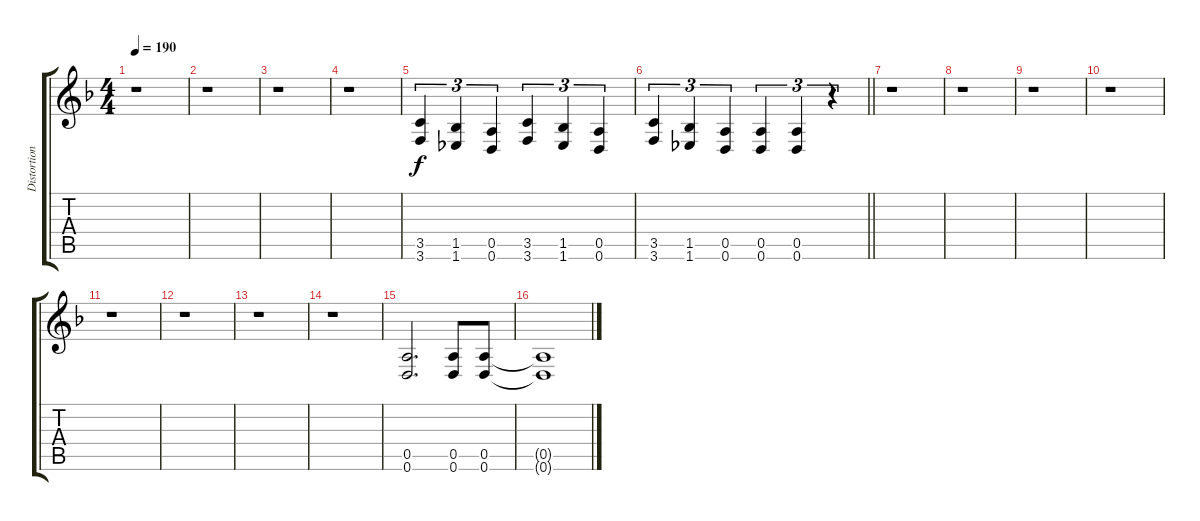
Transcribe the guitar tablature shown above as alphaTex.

\track ("Distortion" "Distortion") {instrument distortionguitar}
\staff {score tabs}
\tuning (E4 B3 G3 D3 A2 D2) {hide}
\ts (4 4)
\tempo 190
\clef g2
\ks f
r.1{dy f} |
r.1 |
r.1 |
r.1 |
(3.5 3.6).4{tu (3 2)} (1.5 1.6).4{tu (3 2)} (0.5 0.6).4{tu (3 2)} (3.5 3.6).4{tu (3 2)} (1.5 1.6).4{tu (3 2)} (0.5 0.6).4{tu (3 2)} |
\barLineRight lightlight
(3.5 3.6).4{tu (3 2)} (1.5 1.6).4{tu (3 2)} (0.5 0.6).4{tu (3 2)} (0.5 0.6).4{tu (3 2)} (0.5 0.6).4{tu (3 2)} r.4{tu (3 2)} |
\section ("" " ")
r.1 |
r.1 |
r.1 |
r.1 |
r.1 |
r.1 |
r.1 |
r.1 |
(0.5 0.6).2{d} (0.5 0.6).8 (0.5 0.6).8 |
(0.5{t} 0.6{t}).1
